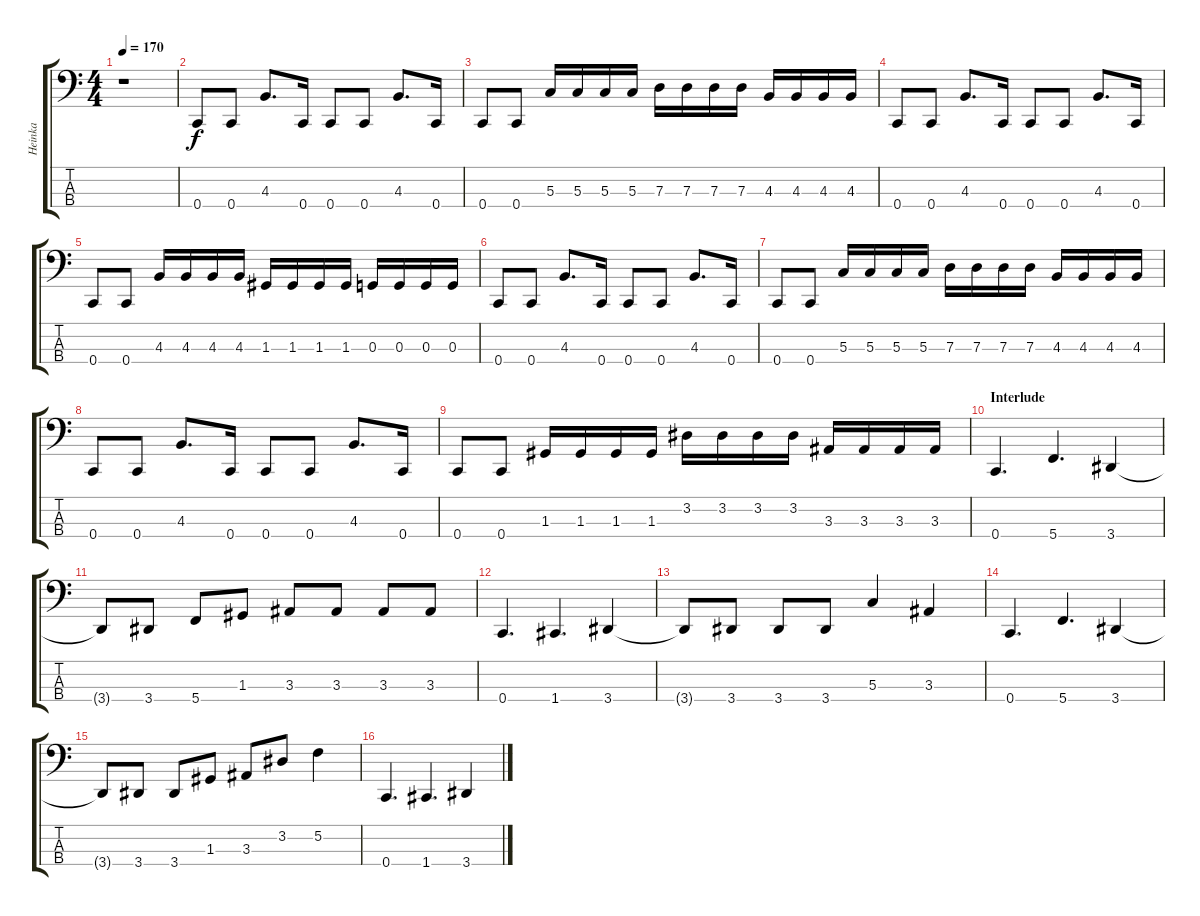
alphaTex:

\track ("Heinka" "Heinka") {instrument electricbasspick}
\staff {score tabs}
\tuning (F2 C2 G1 C1) {hide}
\ts (4 4)
\tempo 170
\clef f4
\ks c
r.1{dy f} |
0.4.8 0.4.8 4.3.8{d} 0.4.16 0.4.8 0.4.8 4.3.8{d} 0.4.16 |
0.4.8 0.4.8 5.3.16 5.3.16 5.3.16 5.3.16 7.3.16 7.3.16 7.3.16 7.3.16 4.3.16 4.3.16 4.3.16 4.3.16 |
0.4.8 0.4.8 4.3.8{d} 0.4.16 0.4.8 0.4.8 4.3.8{d} 0.4.16 |
0.4.8 0.4.8 4.3.16 4.3.16 4.3.16 4.3.16 1.3.16 1.3.16 1.3.16 1.3.16 0.3.16 0.3.16 0.3.16 0.3.16 |
0.4.8 0.4.8 4.3.8{d} 0.4.16 0.4.8 0.4.8 4.3.8{d} 0.4.16 |
0.4.8 0.4.8 5.3.16 5.3.16 5.3.16 5.3.16 7.3.16 7.3.16 7.3.16 7.3.16 4.3.16 4.3.16 4.3.16 4.3.16 |
0.4.8 0.4.8 4.3.8{d} 0.4.16 0.4.8 0.4.8 4.3.8{d} 0.4.16 |
0.4.8 0.4.8 1.3.16 1.3.16 1.3.16 1.3.16 3.2.16 3.2.16 3.2.16 3.2.16 3.3.16 3.3.16 3.3.16 3.3.16 |
\section ("" "Interlude")
0.4.4{d} 5.4.4{d} 3.4.4 |
3.4{t}.8 3.4.8 5.4.8 1.3.8 3.3.8 3.3.8 3.3.8 3.3.8 |
0.4.4{d} 1.4.4{d} 3.4.4 |
3.4{t}.8 3.4.8 3.4.8 3.4.8 5.3.4 3.3.4 |
0.4.4{d} 5.4.4{d} 3.4.4 |
3.4{t}.8 3.4.8 3.4.8 1.3.8 3.3.8 3.2.8 5.2.4 |
0.4.4{d} 1.4.4{d} 3.4.4
